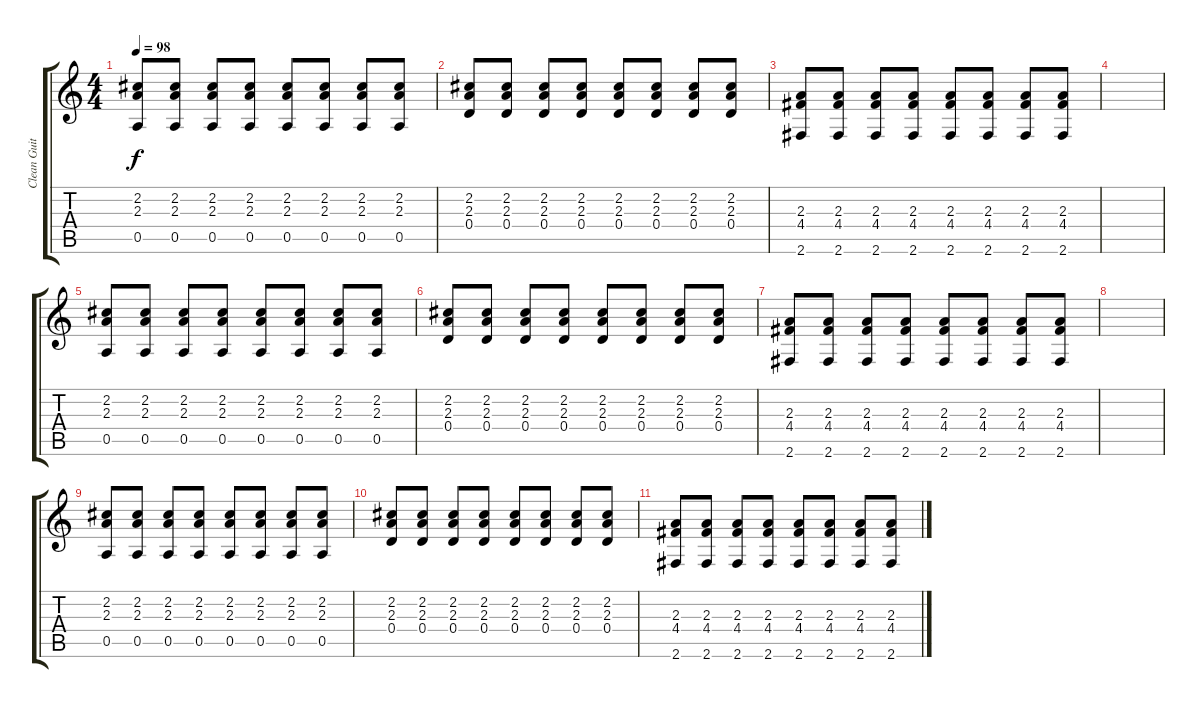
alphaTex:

\track ("Clean Guitar" "Clean Guit") {instrument electricguitarclean}
\staff {score tabs}
\tuning (E4 B3 G3 D3 A2 E2) {hide}
\ts (4 4)
\tempo 98
\clef g2
\ks c
(2.2 2.3 0.5).8{dy f} (2.2 2.3 0.5).8 (2.2 2.3 0.5).8 (2.2 2.3 0.5).8 (2.2 2.3 0.5).8 (2.2 2.3 0.5).8 (2.2 2.3 0.5).8 (2.2 2.3 0.5).8 |
(2.2 2.3 0.4).8 (2.2 2.3 0.4).8 (2.2 2.3 0.4).8 (2.2 2.3 0.4).8 (2.2 2.3 0.4).8 (2.2 2.3 0.4).8 (2.2 2.3 0.4).8 (2.2 2.3 0.4).8 |
(2.3 4.4 2.6).8 (2.3 4.4 2.6).8 (2.3 4.4 2.6).8 (2.3 4.4 2.6).8 (2.3 4.4 2.6).8 (2.3 4.4 2.6).8 (2.3 4.4 2.6).8 (2.3 4.4 2.6).8 |
|
(2.2 2.3 0.5).8 (2.2 2.3 0.5).8 (2.2 2.3 0.5).8 (2.2 2.3 0.5).8 (2.2 2.3 0.5).8 (2.2 2.3 0.5).8 (2.2 2.3 0.5).8 (2.2 2.3 0.5).8 |
(2.2 2.3 0.4).8 (2.2 2.3 0.4).8 (2.2 2.3 0.4).8 (2.2 2.3 0.4).8 (2.2 2.3 0.4).8 (2.2 2.3 0.4).8 (2.2 2.3 0.4).8 (2.2 2.3 0.4).8 |
(2.3 4.4 2.6).8 (2.3 4.4 2.6).8 (2.3 4.4 2.6).8 (2.3 4.4 2.6).8 (2.3 4.4 2.6).8 (2.3 4.4 2.6).8 (2.3 4.4 2.6).8 (2.3 4.4 2.6).8 |
|
(2.2 2.3 0.5).8 (2.2 2.3 0.5).8 (2.2 2.3 0.5).8 (2.2 2.3 0.5).8 (2.2 2.3 0.5).8 (2.2 2.3 0.5).8 (2.2 2.3 0.5).8 (2.2 2.3 0.5).8 |
(2.2 2.3 0.4).8 (2.2 2.3 0.4).8 (2.2 2.3 0.4).8 (2.2 2.3 0.4).8 (2.2 2.3 0.4).8 (2.2 2.3 0.4).8 (2.2 2.3 0.4).8 (2.2 2.3 0.4).8 |
(2.3 4.4 2.6).8 (2.3 4.4 2.6).8 (2.3 4.4 2.6).8 (2.3 4.4 2.6).8 (2.3 4.4 2.6).8 (2.3 4.4 2.6).8 (2.3 4.4 2.6).8 (2.3 4.4 2.6).8
